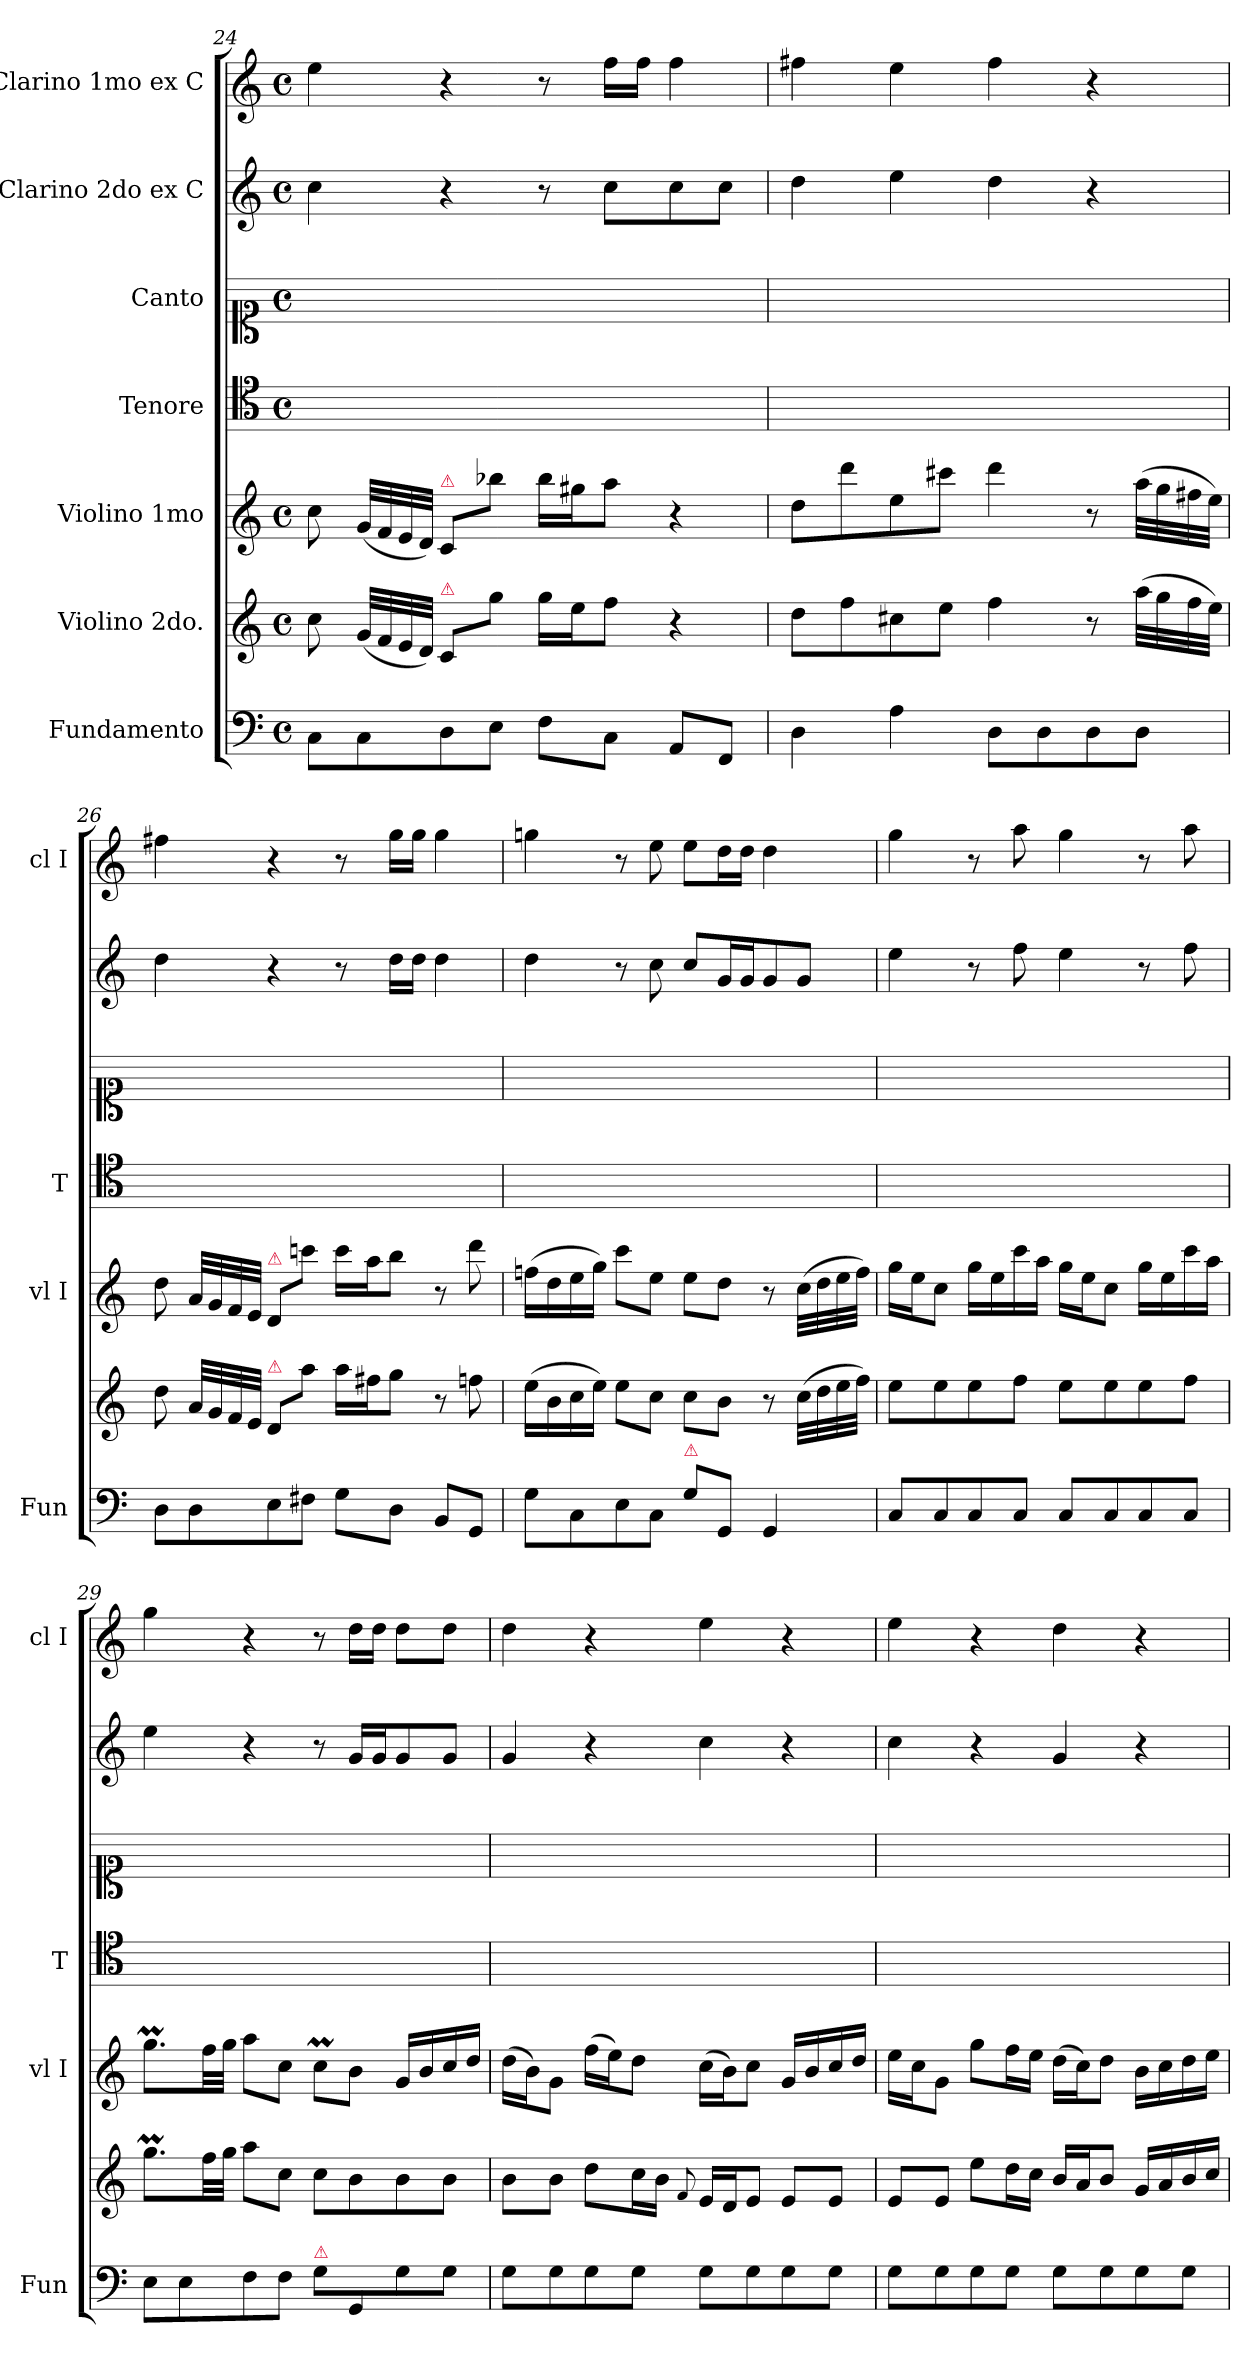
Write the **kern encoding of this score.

**kern	**kern	**kern	**kern	**kern	**kern	**kern
*part7	*part6	*part5	*part4	*part3	*part2	*part1
*staff7	*staff6	*staff5	*staff4	*staff3	*staff2	*staff1
*I"Fundamento	*I"Violino 2do.	*I"Violino 1mo	*I"Tenore	*I"Canto	*I"Clarino 2do ex C	*I"Clarino 1mo ex C
*I'Fun	*	*I'vl I	*I'T	*	*	*I'cl I
*clefF4	*clefG2	*clefG2	*clefC4	*clefC1	*clefG2	*clefG2
*k[]	*k[]	*k[]	*k[]	*k[]	*k[]	*k[]
*M4/4	*M4/4	*M4/4	*M4/4	*M4/4	*M4/4	*M4/4
*met(c)	*met(c)	*met(c)	*met(c)	*met(c)	*met(c)	*met(c)
=24	=24	=24	=24	=24	=24	=24
8C\L	8cc\	8cc\	1ryy	1ryy	4cc\	4ee\
8C\	(32g/LLL	(32g/LLL	.	.	.	.
.	32f/	32f/	.	.	.	.
.	32e/	32e/	.	.	.	.
.	32d/JJJ)	32d/JJJ)	.	.	.	.
!	!	!LO:TX:a:color=crimson:t=⚠	!	!	!	!
!	!LO:TX:a:color=crimson:t=⚠	!	!	!	!	!
8D\	8c/L	8c/L	.	.	4r	4r
8E\J	8gg\J	8bb-X\J	.	.	.	.
8F\L	16gg\LL	16bb-\LL	.	.	8r	8r
.	16ee\J	16gg#X\J	.	.	.	.
8C\J	8ff\J	8aa\J	.	.	8cc\L	16ff\LL
.	.	.	.	.	.	16ff\JJ
8AA/L	4r	4r	.	.	8cc\	4ff\
8FF/J	.	.	.	.	8cc\J	.
=25	=25	=25	=25	=25	=25	=25
4D\	8dd\L	8dd\L	1ryy	1ryy	4dd\	4ff#X\
.	8ff\	8ddd\	.	.	.	.
4A\	8cc#X\	8ee\	.	.	4ee\	4ee\
.	8ee\J	8ccc#X\J	.	.	.	.
8D\L	4ff\	4ddd\	.	.	4dd\	4ff#\
8D\	.	.	.	.	.	.
8D\	8r	8r	.	.	4r	4r
8D\J	(32aa\LLL	(32aa\LLL	.	.	.	.
.	32gg\	32gg\	.	.	.	.
.	32ff\	32ff#X\	.	.	.	.
.	32ee\JJJ)	32ee\JJJ)	.	.	.	.
=26	=26	=26	=26	=26	=26	=26
8D\L	8dd\	8dd\	1ryy	1ryy	4dd\	4ff#X\
8D\	32a/LLL	32a/LLL	.	.	.	.
.	32g/	32g/	.	.	.	.
.	32f/	32f/	.	.	.	.
.	32e/JJJ	32e/JJJ	.	.	.	.
!	!	!LO:TX:a:color=crimson:t=⚠	!	!	!	!
!	!LO:TX:a:color=crimson:t=⚠	!	!	!	!	!
8E\	8d/L	8d/L	.	.	4r	4r
8F#X\J	8aa\J	8cccn\J	.	.	.	.
8G\L	16aa\LL	16ccc\LL	.	.	8r	8r
.	16ff#X\J	16aa\J	.	.	.	.
8D\J	8gg\J	8bb\J	.	.	16dd\LL	16gg\LL
.	.	.	.	.	16dd\JJ	16gg\JJ
8BB/L	8r	8r	.	.	4dd\	4gg\
8GG/J	8ffn\	8ddd\	.	.	.	.
=27	=27	=27	=27	=27	=27	=27
8G\L	(16ee\LL	(16ffn\LL	1ryy	1ryy	4dd\	4ggn\
.	16b\	16dd\	.	.	.	.
8C\	16cc\	16ee\	.	.	.	.
.	16ee\JJ)	16gg\JJ)	.	.	.	.
8E\	8ee\L	8ccc\L	.	.	8r	8r
8C\J	8cc\J	8ee\J	.	.	8cc\	8ee\
!LO:TX:a:color=crimson:t=⚠	!	!	!	!	!	!
8G\L	8cc\L	8ee\L	.	.	8cc/L	8ee\L
8GG/J	8b\J	8dd\J	.	.	16g/L	16dd\L
.	.	.	.	.	16g/J	16dd\JJ
4GG/	8r	8r	.	.	8g/	4dd\
.	(32cc\LLL	(32cc\LLL	.	.	8g/J	.
.	32dd\	32dd\	.	.	.	.
.	32ee\	32ee\	.	.	.	.
.	32ff\JJJ)	32ff\JJJ)	.	.	.	.
=28	=28	=28	=28	=28	=28	=28
8C/L	8ee\L	16gg\LL	1ryy	1ryy	4ee\	4gg\
.	.	16ee\J	.	.	.	.
8C/	8ee\	8cc\J	.	.	.	.
8C/	8ee\	16gg\LL	.	.	8r	8r
.	.	16ee\	.	.	.	.
8C/J	8ff\J	16ccc\	.	.	8ff\	8aa\
.	.	16aa\JJ	.	.	.	.
8C/L	8ee\L	16gg\LL	.	.	4ee\	4gg\
.	.	16ee\J	.	.	.	.
8C/	8ee\	8cc\J	.	.	.	.
8C/	8ee\	16gg\LL	.	.	8r	8r
.	.	16ee\	.	.	.	.
8C/J	8ff\J	16ccc\	.	.	8ff\	8aa\
.	.	16aa\JJ	.	.	.	.
=29	=29	=29	=29	=29	=29	=29
8E\L	8.ggM\L	8.ggM\L	1ryy	1ryy	4ee\	4gg\
8E\	.	.	.	.	.	.
.	32ff\LL	32ff\LL	.	.	.	.
.	32gg\JJJ	32gg\JJJ	.	.	.	.
8F\	8aa\L	8aa\L	.	.	4r	4r
8F\J	8cc\J	8cc\J	.	.	.	.
!LO:TX:a:color=crimson:t=⚠	!	!	!	!	!	!
8G\L	8cc\L	8ccM\L	.	.	8r	8r
8GG/	8b\	8b\J	.	.	16g/LL	16dd\LL
.	.	.	.	.	16g/J	16dd\JJ
8G\	8b\	16g/LL	.	.	8g/	8dd\L
.	.	16b/	.	.	.	.
8G\J	8b\J	16cc/	.	.	8g/J	8dd\J
.	.	16dd/JJ	.	.	.	.
=30	=30	=30	=30	=30	=30	=30
8G\L	8b\L	(16dd\LL	1ryy	1ryy	4g/	4dd\
.	.	16b\J)	.	.	.	.
8G\	8b\J	8g\J	.	.	.	.
8G\	8dd\L	(16ff\LL	.	.	4r	4r
.	.	16ee\J)	.	.	.	.
8G\J	16cc\L	8dd\J	.	.	.	.
.	16b\JJ	.	.	.	.	.
.	8qqf/	.	.	.	.	.
8G\L	16e/LL	(16cc\LL	.	.	4cc\	4ee\
.	16d/J	16b\J)	.	.	.	.
8G\	8e/J	8cc\J	.	.	.	.
8G\	8e/L	16g/LL	.	.	4r	4r
.	.	16b/	.	.	.	.
8G\J	8e/J	16cc/	.	.	.	.
.	.	16dd/JJ	.	.	.	.
=31	=31	=31	=31	=31	=31	=31
8G\L	8e/L	16ee\LL	1ryy	1ryy	4cc\	4ee\
.	.	16cc\J	.	.	.	.
8G\	8e/J	8g\J	.	.	.	.
8G\	8ee\L	8gg\L	.	.	4r	4r
8G\J	16dd\L	16ff\L	.	.	.	.
.	16cc\JJ	16ee\JJ	.	.	.	.
8G\L	16b/LL	(16dd\LL	.	.	4g/	4dd\
.	16a/J	16cc\J)	.	.	.	.
8G\	8b/J	8dd\J	.	.	.	.
8G\	16g/LL	16b\LL	.	.	4r	4r
.	16a/	16cc\	.	.	.	.
8G\J	16b/	16dd\	.	.	.	.
.	16cc/JJ	16ee\JJ	.	.	.	.
=	=	=	=	=	=	=
*-	*-	*-	*-	*-	*-	*-
